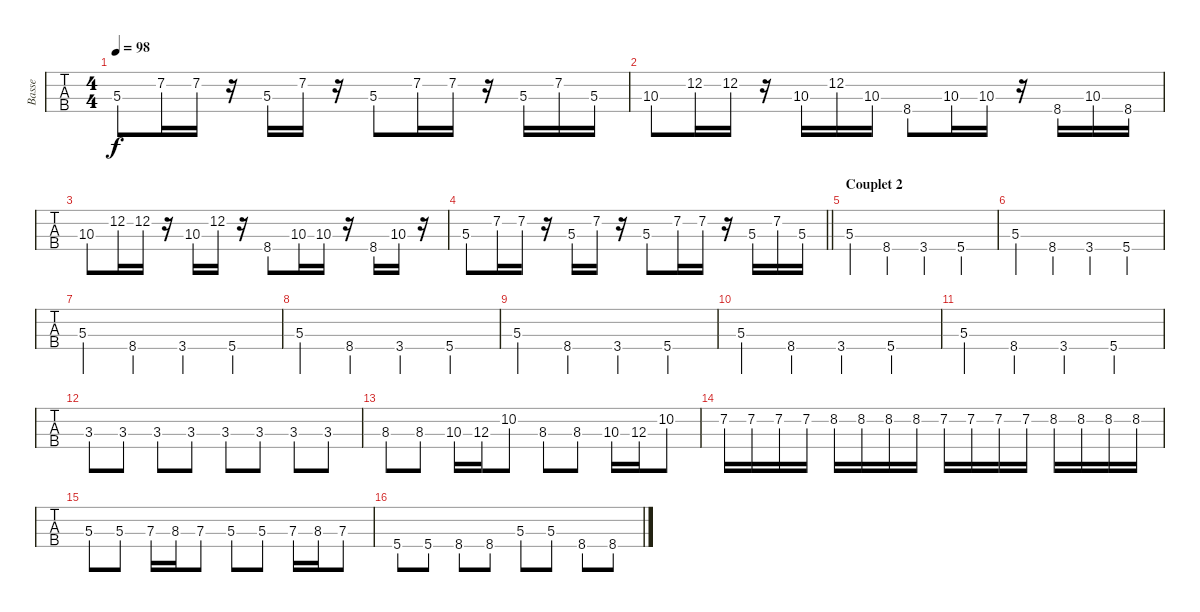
\track ("Basse" "Basse") {instrument electricbassfinger}
\staff {tabs}
\tuning (G2 D2 A1 E1) {hide}
\ts (4 4)
\tempo 98
\clef f4
\ks c
5.3.8{dy f} 7.2.16 7.2.16 r.16 5.3.16 7.2.16 r.16 5.3.8 7.2.16 7.2.16 r.16 5.3.16 7.2.16 5.3.16 |
10.3.8 12.2.16 12.2.16 r.16 10.3.16 12.2.16 10.3.16 8.4.8 10.3.16 10.3.16 r.16 8.4.16 10.3.16 8.4.16 |
10.3.8 12.2.16 12.2.16 r.16 10.3.16 12.2.16 r.16 8.4.8 10.3.16 10.3.16 r.16 8.4.16 10.3.16 r.16 |
\barLineRight lightlight
5.3.8 7.2.16 7.2.16 r.16 5.3.16 7.2.16 r.16 5.3.8 7.2.16 7.2.16 r.16 5.3.16 7.2.16 5.3.16 |
\section ("" "Couplet 2")
5.3.4 8.4.4 3.4.4 5.4.4 |
5.3.4 8.4.4 3.4.4 5.4.4 |
5.3.4 8.4.4 3.4.4 5.4.4 |
5.3.4 8.4.4 3.4.4 5.4.4 |
5.3.4 8.4.4 3.4.4 5.4.4 |
5.3.4 8.4.4 3.4.4 5.4.4 |
5.3.4 8.4.4 3.4.4 5.4.4 |
3.3.8 3.3.8 3.3.8 3.3.8 3.3.8 3.3.8 3.3.8 3.3.8 |
8.3.8 8.3.8 10.3.16 12.3.16 10.2.8 8.3.8 8.3.8 10.3.16 12.3.16 10.2.8 |
7.2.16 7.2.16 7.2.16 7.2.16 8.2.16 8.2.16 8.2.16 8.2.16 7.2.16 7.2.16 7.2.16 7.2.16 8.2.16 8.2.16 8.2.16 8.2.16 |
5.3.8 5.3.8 7.3.16 8.3.16 7.3.8 5.3.8 5.3.8 7.3.16 8.3.16 7.3.8 |
5.4.8 5.4.8 8.4.8 8.4.8 5.3.8 5.3.8 8.4.8 8.4.8
